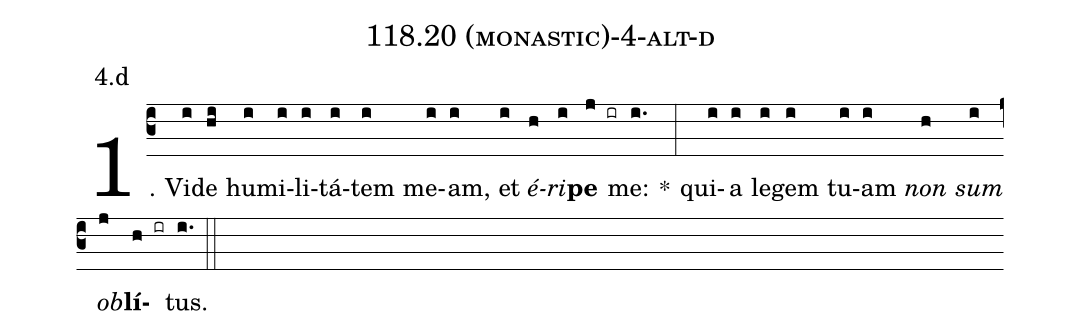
name: 118.20 (monastic)-4-alt-d;
annotation: 4.d;
%%
(c3)1. Vi(i)de(hi) hu(i)mi(i)li(i)tá(i)tem(i) me(i)am,(i) et(i) <i>é</i>(h)<i>ri</i>(i)<b>pe</b>(j ir) me:(i.) *(:) qui(i)a(i) le(i)gem(i) tu(i)am(i) <i>non</i>(h) <i>sum</i>(i) <i>ob</i>(j)<b>lí</b>(h ir)tus.(i.) (::)
